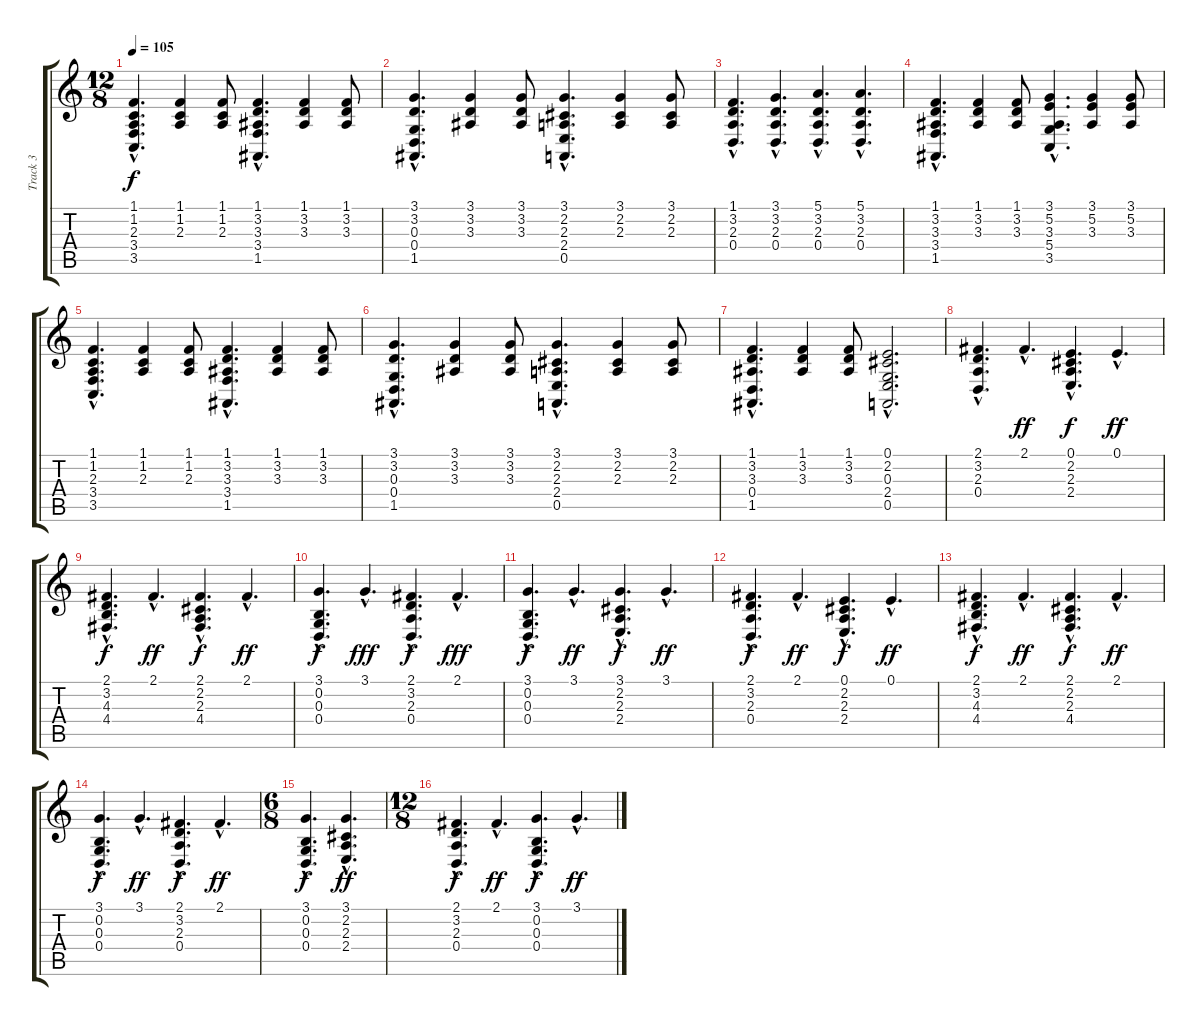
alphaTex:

\track ("Track 3" "Track 3") {instrument electricgrandpiano}
\staff {score tabs}
\tuning (E4 B3 G3 D3 A2 E2) {hide}
\ts (12 8)
\tempo 105
\clef g2
\ks c
(1.1{hac} 1.2{hac} 2.3{hac} 3.4{hac} 3.5{hac}).4{d dy f} (1.1 1.2 2.3).4 (1.1 1.2 2.3).8 (1.1{hac} 3.2{hac} 3.3{hac} 3.4{hac} 1.5{hac}).4{d} (1.1 3.2 3.3).4 (1.1 3.2 3.3).8 |
(3.1{hac} 3.2{hac} 0.3{hac} 0.4{hac} 1.5{hac}).4{d} (3.1 3.2 3.3).4 (3.1 3.2 3.3).8 (3.1{hac} 2.2{hac} 2.3{hac} 2.4{hac} 0.5{hac}).4{d} (3.1 2.2 2.3).4 (3.1 2.2 2.3).8 |
(1.1{hac} 3.2{hac} 2.3{hac} 0.4{hac}).4{d} (3.1{hac} 3.2{hac} 2.3{hac} 0.4{hac}).4{d} (5.1{hac} 3.2{hac} 2.3{hac} 0.4{hac}).4{d} (5.1{hac} 3.2{hac} 2.3{hac} 0.4{hac}).4{d} |
(1.1{hac} 3.2{hac} 3.3{hac} 3.4{hac} 1.5{hac}).4{d} (1.1 3.2 3.3).4 (1.1 3.2 3.3).8 (3.1{hac} 5.2{hac} 3.3{hac} 5.4{hac} 3.5{hac}).4{d} (3.1 5.2 3.3).4 (3.1 5.2 3.3).8 |
(1.1{hac} 1.2{hac} 2.3{hac} 3.4{hac} 3.5{hac}).4{d} (1.1 1.2 2.3).4 (1.1 1.2 2.3).8 (1.1{hac} 3.2{hac} 3.3{hac} 3.4{hac} 1.5{hac}).4{d} (1.1 3.2 3.3).4 (1.1 3.2 3.3).8 |
(3.1{hac} 3.2{hac} 0.3{hac} 0.4{hac} 1.5{hac}).4{d} (3.1 3.2 3.3).4 (3.1 3.2 3.3).8 (3.1{hac} 2.2{hac} 2.3{hac} 2.4{hac} 0.5{hac}).4{d} (3.1 2.2 2.3).4 (3.1 2.2 2.3).8 |
(1.1{hac} 3.2{hac} 3.3{hac} 0.4{hac} 1.5{hac}).4{d} (1.1 3.2 3.3).4 (1.1 3.2 3.3).8 (0.1{hac} 2.2{hac} 0.3{hac} 2.4{hac} 0.5).2{d} |
(2.1{hac} 3.2{hac} 2.3{hac} 0.4{hac}).4{d} 2.1{hac}.4{d dy ff} (0.1{hac} 2.2{hac} 2.3{hac} 2.4{hac}).4{d dy f} 0.1{hac}.4{d dy ff} |
(2.1{hac} 3.2{hac} 4.3{hac} 4.4{hac}).4{d dy f} 2.1{hac}.4{d dy ff} (2.1{hac} 2.2{hac} 2.3{hac} 4.4{hac}).4{d dy f} 2.1{hac}.4{d dy ff} |
(3.1{hac} 0.2{hac} 0.3{hac} 0.4{hac}).4{d dy f} 3.1{hac}.4{d dy fff} (2.1{hac} 3.2{hac} 2.3{hac} 0.4{hac}).4{d dy f} 2.1{hac}.4{d dy fff} |
(3.1{hac} 0.2{hac} 0.3{hac} 0.4{hac}).4{d dy f} 3.1{hac}.4{d dy ff} (3.1{hac} 2.2{hac} 2.3{hac} 2.4{hac}).4{d dy f} 3.1{hac}.4{d dy ff} |
(2.1{hac} 3.2{hac} 2.3{hac} 0.4{hac}).4{d dy f} 2.1{hac}.4{d dy ff} (0.1{hac} 2.2{hac} 2.3{hac} 2.4{hac}).4{d dy f} 0.1{hac}.4{d dy ff} |
(2.1{hac} 3.2{hac} 4.3{hac} 4.4{hac}).4{d dy f} 2.1{hac}.4{d dy ff} (2.1{hac} 2.2{hac} 2.3{hac} 4.4{hac}).4{d dy f} 2.1{hac}.4{d dy ff} |
(3.1{hac} 0.2{hac} 0.3{hac} 0.4{hac}).4{d dy f} 3.1{hac}.4{d dy ff} (2.1{hac} 3.2{hac} 2.3{hac} 0.4{hac}).4{d dy f} 2.1{hac}.4{d dy ff} |
\ts (6 8)
(3.1{hac} 0.2{hac} 0.3{hac} 0.4{hac}).4{d dy f} (3.1{hac} 2.2{hac} 2.3{hac} 2.4{hac}).4{d dy ff} |
\ts (12 8)
(2.1{hac} 3.2{hac} 2.3{hac} 0.4{hac}).4{d dy f} 2.1{hac}.4{d dy ff} (3.1{hac} 0.2{hac} 0.3{hac} 0.4{hac}).4{d dy f} 3.1{hac}.4{d dy ff}
